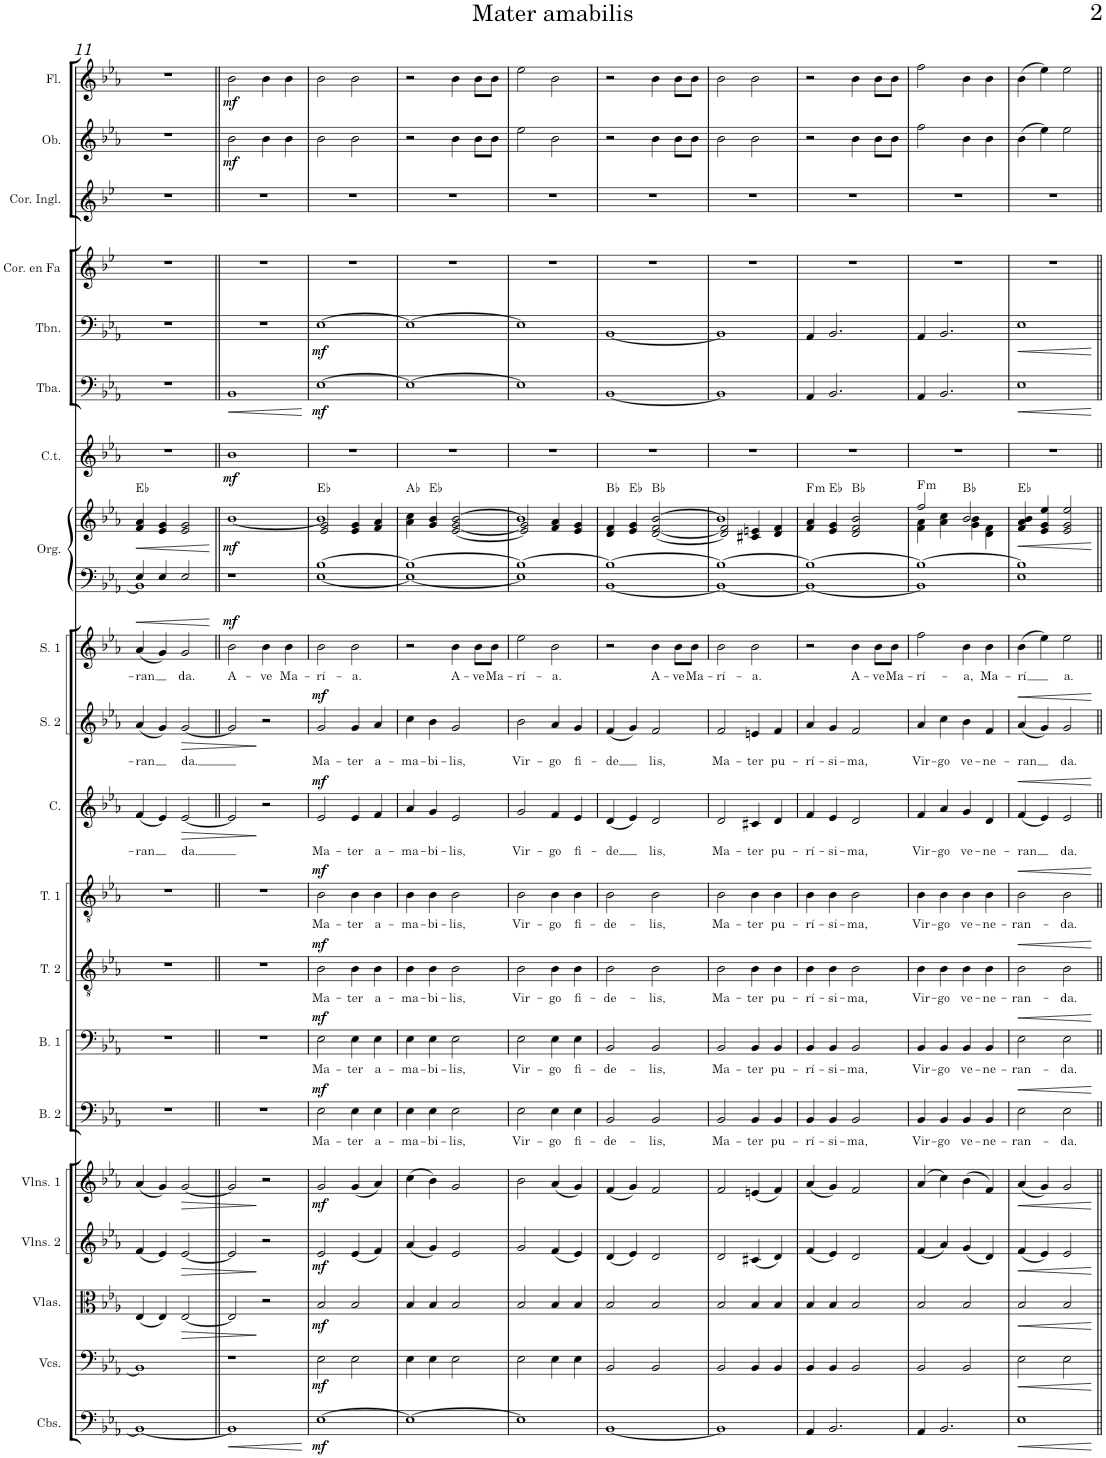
**kern	**dynam	**kern	**dynam	**kern	**dynam	**kern	**dynam	**kern	**dynam	**kern	**text	**dynam	**kern	**text	**dynam	**kern	**text	**dynam	**kern	**text	**dynam	**kern	**text	**dynam	**kern	**text	**dynam	**kern	**text	**dynam	**kern	**kern	**dynam	**harte	**kern	**dynam	**kern	**dynam	**kern	**dynam	**kern	**kern	**kern	**dynam	**kern	**dynam
*part20	*part20	*part19	*part19	*part18	*part18	*part17	*part17	*part16	*part16	*part15	*part15	*part15	*part14	*part14	*part14	*part13	*part13	*part13	*part12	*part12	*part12	*part11	*part11	*part11	*part10	*part10	*part10	*part9	*part9	*part9	*part8	*part8	*part8	*part8	*part7	*part7	*part6	*part6	*part5	*part5	*part4	*part3	*part2	*part2	*part1	*part1
*staff21	*staff21	*staff20	*staff20	*staff19	*staff19	*staff18	*staff18	*staff17	*staff17	*staff16	*staff16	*staff16	*staff15	*staff15	*staff15	*staff14	*staff14	*staff14	*staff13	*staff13	*staff13	*staff12	*staff12	*staff12	*staff11	*staff11	*staff11	*staff10	*staff10	*staff10	*staff9	*staff8	*staff8/9	*	*staff7	*staff7	*staff6	*staff6	*staff5	*staff5	*staff4	*staff3	*staff2	*staff2	*staff1	*staff1
*I"Contrabajos	*	*I"Violonchelos	*	*I"Violas	*	*I"Violines 2	*	*I"Violines 1	*	*I"Bajo 2	*	*	*I"Bajo 1	*	*	*I"Tenor 2	*	*	*I"Tenor 1	*	*	*I"Contralto	*	*	*I"Soprano 2	*	*	*I"Soprano 1	*	*	*I"Órgano	*	*	*	*I"Campanas tubulares	*	*I"Tuba	*	*I"Trombón	*	*I"Trompa en Fa	*I"Corno inglés	*I"Oboe	*	*I"Flauta	*
*I'Cbs.	*	*I'Vcs.	*	*I'Vlas.	*	*I'Vlns. 2	*	*I'Vlns. 1	*	*I'B. 2	*	*	*I'B. 1	*	*	*I'T. 2	*	*	*I'T. 1	*	*	*I'C.	*	*	*I'S. 2	*	*	*I'S. 1	*	*	*	*	*	*	*I'C.t.	*	*I'Tba.	*	*I'Tbn.	*	*	*I'Cor. Ingl.	*I'Ob.	*	*I'Fl.	*
!!LO:PB:g=z
*clefF4	*	*clefF4	*	*clefC3	*	*clefG2	*	*clefG2	*	*clefF4	*	*	*clefF4	*	*	*clefGv2	*	*	*clefGv2	*	*	*clefG2	*	*	*clefG2	*	*	*clefG2	*	*	*clefF4	*clefG2	*	*	*clefG2	*	*clefF4	*	*clefF4	*	*clefG2	*clefG2	*clefG2	*	*clefG2	*
*Trd7c12	*	*	*	*	*	*	*	*	*	*	*	*	*	*	*	*	*	*	*	*	*	*	*	*	*	*	*	*	*	*	*	*	*	*	*	*	*	*	*	*	*Trd4c7	*Trd4c7	*	*	*	*
*k[b-e-a-]	*	*k[b-e-a-]	*	*k[b-e-a-]	*	*k[b-e-a-]	*	*k[b-e-a-]	*	*k[b-e-a-]	*	*	*k[b-e-a-]	*	*	*k[b-e-a-]	*	*	*k[b-e-a-]	*	*	*k[b-e-a-]	*	*	*k[b-e-a-]	*	*	*k[b-e-a-]	*	*	*k[b-e-a-]	*k[b-e-a-]	*	*	*k[b-e-a-]	*	*k[b-e-a-]	*	*k[b-e-a-]	*	*k[b-e-]	*k[b-e-]	*k[b-e-a-]	*	*k[b-e-a-]	*
*M2/2	*	*M2/2	*	*M2/2	*	*M2/2	*	*M2/2	*	*M2/2	*	*	*M2/2	*	*	*M2/2	*	*	*M2/2	*	*	*M2/2	*	*	*M2/2	*	*	*M2/2	*	*	*M2/2	*M2/2	*	*	*M2/2	*	*M2/2	*	*M2/2	*	*M2/2	*M2/2	*M2/2	*	*M2/2	*
*met(c|)	*	*met(c|)	*	*met(c|)	*	*met(c|)	*	*met(c|)	*	*met(c|)	*	*	*met(c|)	*	*	*met(c|)	*	*	*met(c|)	*	*	*met(c|)	*	*	*met(c|)	*	*	*met(c|)	*	*	*met(c|)	*met(c|)	*	*	*met(c|)	*	*met(c|)	*	*met(c|)	*	*met(c|)	*met(c|)	*met(c|)	*	*met(c|)	*
=11	=11	=11	=11	=11	=11	=11	=11	=11	=11	=11	=11	=11	=11	=11	=11	=11	=11	=11	=11	=11	=11	=11	=11	=11	=11	=11	=11	=11	=11	=11	=11	=11	=11	=11	=11	=11	=11	=11	=11	=11	=11	=11	=11	=11	=11	=11
!	!	!	!	!	!	!	!	!	!	!	!	!	!	!	!	!	!	!	!	!	!	!	!LO:LY:b	!	!	!LO:LY:b	!	!	!LO:LY:b	!LO:HP:b	!	!	!LO:HP:b	!	!	!	!	!	!	!	!	!	!	!	!	!
*	*	*	*	*	*	*	*	*	*	*	*	*	*	*	*	*	*	*	*	*	*	*	*	*	*	*	*	*	*	*	*^	*	*	*	*	*	*	*	*	*	*	*	*	*	*	*
1BB-_	.	1BB-]	.	(4E-/	.	(4f/	.	(4a-/	.	1r	.	.	1r	.	.	1r	.	.	1r	.	.	(4f/	-ran	.	(4a-/	-ran	.	(4a-/	-ran	<	4E-/	1BB-]	4f/ 4a-/	<	Eb:maj	1r	.	1r	.	1r	.	1r	1r	1r	.	1r	.
.	.	.	.	4E-/)	.	4e-/)	.	4g/)	.	.	.	.	.	.	.	.	.	.	.	.	.	4e-/)	.	.	4g/)	.	.	4g/)	.	.	4E-/	.	4e-/ 4g/	.	.	.	.	.	.	.	.	.	.	.	.	.	.
!	!	!	!	!	!LO:HP:b	!	!LO:HP:b	!	!LO:HP:b	!	!	!	!	!	!	!	!	!	!	!	!	!	!LO:LY:b	!LO:HP:b	!	!LO:LY:b	!LO:HP:b	!	!LO:LY:b	!	!	!	!	!	!	!	!	!	!	!	!	!	!	!	!	!	!
.	.	.	.	[2E-/	>	[2e-/	>	[2g/	>	.	.	.	.	.	.	.	.	.	.	.	.	[2e-/	da.	>	[2g/	da.	>	2g/	da.	.	2E-/	.	2e-/ 2g/	.	.	.	.	.	.	.	.	.	.	.	.	.	.
*	*	*	*	*	*	*	*	*	*	*	*	*	*	*	*	*	*	*	*	*	*	*	*	*	*	*	*	*	*	*	*v	*v	*	*	*	*	*	*	*	*	*	*	*	*	*	*	*
.	.	.	.	.	.	.	.	.	.	.	.	.	.	.	.	.	.	.	.	.	.	.	.	.	.	.	.	.	.	[	.	.	[	.	.	.	.	.	.	.	.	.	.	.	.	.
=12||	=12||	=12||	=12||	=12||	=12||	=12||	=12||	=12||	=12||	=12||	=12||	=12||	=12||	=12||	=12||	=12||	=12||	=12||	=12||	=12||	=12||	=12||	=12||	=12||	=12||	=12||	=12||	=12||	=12||	=12||	=12||	=12||	=12||	=12||	=12||	=12||	=12||	=12||	=12||	=12||	=12||	=12||	=12||	=12||	=12||	=12||
!	!LO:HP:b	!	!	!	!	!	!	!	!	!	!	!	!	!	!	!	!	!	!	!	!	!	!	!	!	!	!	!	!LO:LY:b	!LO:DY:a	!	!	!LO:DY:b	!	!	!LO:DY:b	!	!LO:HP:b	!	!	!	!	!	!LO:DY:b	!	!LO:DY:b
1BB-]	<	1r	.	2E-/]	.	2e-/]	.	2g/]	.	1r	.	.	1r	.	.	1r	.	.	1r	.	.	2e-/]	.	.	2g/]	.	.	2b-\	A-	mf	1r	[1b-	mf	.	1b-	mf	1BB-	<	1r	.	1r	1r	2b-\	mf	2b-\	mf
!	!	!	!	!	!	!	!	!	!	!	!	!	!	!	!	!	!	!	!	!	!	!	!	!	!	!	!	!	!LO:LY:b	!	!	!	!	!	!	!	!	!	!	!	!	!	!	!	!	!
.	.	.	.	2r	]	2r	]	2r	]	.	.	.	.	.	.	.	.	.	.	.	.	2r	.	]	2r	.	]	4b-\	-ve	.	.	.	.	.	.	.	.	.	.	.	.	.	4b-\	.	4b-\	.
!	!	!	!	!	!	!	!	!	!	!	!	!	!	!	!	!	!	!	!	!	!	!	!	!	!	!	!	!	!LO:LY:b	!	!	!	!	!	!	!	!	!	!	!	!	!	!	!	!	!
.	.	.	.	.	.	.	.	.	.	.	.	.	.	.	.	.	.	.	.	.	.	.	.	.	.	.	.	4b-\	Ma-	.	.	.	.	.	.	.	.	.	.	.	.	.	4b-\	.	4b-\	.
.	[	.	.	.	.	.	.	.	.	.	.	.	.	.	.	.	.	.	.	.	.	.	.	.	.	.	.	.	.	.	.	.	.	.	.	.	.	[	.	.	.	.	.	.	.	.
=13	=13	=13	=13	=13	=13	=13	=13	=13	=13	=13	=13	=13	=13	=13	=13	=13	=13	=13	=13	=13	=13	=13	=13	=13	=13	=13	=13	=13	=13	=13	=13	=13	=13	=13	=13	=13	=13	=13	=13	=13	=13	=13	=13	=13	=13	=13
!	!LO:DY:b	!	!LO:DY:b	!	!LO:DY:b	!	!LO:DY:b	!	!LO:DY:b	!	!LO:LY:b	!LO:DY:a	!	!LO:LY:b	!LO:DY:a	!	!LO:LY:b	!LO:DY:a	!	!LO:LY:b	!LO:DY:a	!	!LO:LY:b	!LO:DY:a	!	!LO:LY:b	!LO:DY:a	!	!LO:LY:b	!	!	!	!	!	!	!	!	!LO:DY:b	!	!LO:DY:b	!	!	!	!	!	!
*	*	*	*	*	*	*	*	*	*	*	*	*	*	*	*	*	*	*	*	*	*	*	*	*	*	*	*	*	*	*	*	*^	*	*	*	*	*	*	*	*	*	*	*	*	*	*
[1E-	mf	2E-\	mf	2B-/	mf	2e-/	mf	2g/	mf	2E-\	Ma-	mf	2E-\	Ma-	mf	2B-\	Ma-	mf	2B-\	Ma-	mf	2e-/	Ma-	mf	2g/	Ma-	mf	2b-\	-rí-	.	[1E- [1B-	2e-/ 2g/	1b-]	.	Eb:maj	1r	.	[1E-	mf	[1E-	mf	1r	1r	2b-\	.	2b-\	.
!	!	!	!	!	!	!	!	!	!	!	!LO:LY:b	!	!	!LO:LY:b	!	!	!LO:LY:b	!	!	!LO:LY:b	!	!	!LO:LY:b	!	!	!LO:LY:b	!	!	!LO:LY:b	!	!	!	!	!	!	!	!	!	!	!	!	!	!	!	!	!	!
.	.	2E-\	.	2B-/	.	(4e-/	.	(4g/	.	4E-\	-ter	.	4E-\	-ter	.	4B-\	-ter	.	4B-\	-ter	.	4e-/	-ter	.	4g/	-ter	.	2b-\	-a.	.	.	4e-/ 4g/	.	.	.	.	.	.	.	.	.	.	.	2b-\	.	2b-\	.
!	!	!	!	!	!	!	!	!	!	!	!LO:LY:b	!	!	!LO:LY:b	!	!	!LO:LY:b	!	!	!LO:LY:b	!	!	!LO:LY:b	!	!	!LO:LY:b	!	!	!	!	!	!	!	!	!	!	!	!	!	!	!	!	!	!	!	!	!
.	.	.	.	.	.	4f/)	.	4a-/)	.	4E-\	a-	.	4E-\	a-	.	4B-\	a-	.	4B-\	a-	.	4f/	a-	.	4a-/	a-	.	.	.	.	.	4f/ 4a-/	.	.	.	.	.	.	.	.	.	.	.	.	.	.	.
*	*	*	*	*	*	*	*	*	*	*	*	*	*	*	*	*	*	*	*	*	*	*	*	*	*	*	*	*	*	*	*	*v	*v	*	*	*	*	*	*	*	*	*	*	*	*	*	*
=14	=14	=14	=14	=14	=14	=14	=14	=14	=14	=14	=14	=14	=14	=14	=14	=14	=14	=14	=14	=14	=14	=14	=14	=14	=14	=14	=14	=14	=14	=14	=14	=14	=14	=14	=14	=14	=14	=14	=14	=14	=14	=14	=14	=14	=14	=14
!	!	!	!	!	!	!	!	!	!	!	!LO:LY:b	!	!	!LO:LY:b	!	!	!LO:LY:b	!	!	!LO:LY:b	!	!	!LO:LY:b	!	!	!LO:LY:b	!	!	!	!	!	!	!	!	!	!	!	!	!	!	!	!	!	!	!	!
1E-_	.	4E-\	.	4B-/	.	(4a-/	.	(4cc\	.	4E-\	-ma-	.	4E-\	-ma-	.	4B-\	-ma-	.	4B-\	-ma-	.	4a-/	-ma-	.	4cc\	-ma-	.	2r	.	.	1E-_ 1B-_	4a-\ 4cc\	.	Ab:maj	1r	.	1E-_	.	1E-_	.	1r	1r	2r	.	2r	.
!	!	!	!	!	!	!	!	!	!	!	!LO:LY:b	!	!	!LO:LY:b	!	!	!LO:LY:b	!	!	!LO:LY:b	!	!	!LO:LY:b	!	!	!LO:LY:b	!	!	!	!	!	!	!	!	!	!	!	!	!	!	!	!	!	!	!	!
.	.	4E-\	.	4B-/	.	4g/)	.	4b-\)	.	4E-\	-bi-	.	4E-\	-bi-	.	4B-\	-bi-	.	4B-\	-bi-	.	4g/	-bi-	.	4b-\	-bi-	.	.	.	.	.	4g/ 4b-/	.	Eb:maj	.	.	.	.	.	.	.	.	.	.	.	.
!	!	!	!	!	!	!	!	!	!	!	!LO:LY:b	!	!	!LO:LY:b	!	!	!LO:LY:b	!	!	!LO:LY:b	!	!	!LO:LY:b	!	!	!LO:LY:b	!	!	!LO:LY:b	!	!	!	!	!	!	!	!	!	!	!	!	!	!	!	!	!
.	.	2E-\	.	2B-/	.	2e-/	.	2g/	.	2E-\	-lis,	.	2E-\	-lis,	.	2B-\	-lis,	.	2B-\	-lis,	.	2e-/	-lis,	.	2g/	-lis,	.	4b-\	A-	.	.	[<2e-/ [<2g/ [>2b-/	.	.	.	.	.	.	.	.	.	.	4b-\	.	4b-\	.
!	!	!	!	!	!	!	!	!	!	!	!	!	!	!	!	!	!	!	!	!	!	!	!	!	!	!	!	!	!LO:LY:b	!	!	!	!	!	!	!	!	!	!	!	!	!	!	!	!	!
.	.	.	.	.	.	.	.	.	.	.	.	.	.	.	.	.	.	.	.	.	.	.	.	.	.	.	.	8b-\L	-ve	.	.	.	.	.	.	.	.	.	.	.	.	.	8b-\L	.	8b-\L	.
!	!	!	!	!	!	!	!	!	!	!	!	!	!	!	!	!	!	!	!	!	!	!	!	!	!	!	!	!	!LO:LY:b	!	!	!	!	!	!	!	!	!	!	!	!	!	!	!	!	!
.	.	.	.	.	.	.	.	.	.	.	.	.	.	.	.	.	.	.	.	.	.	.	.	.	.	.	.	8b-\J	Ma-	.	.	.	.	.	.	.	.	.	.	.	.	.	8b-\J	.	8b-\J	.
=15	=15	=15	=15	=15	=15	=15	=15	=15	=15	=15	=15	=15	=15	=15	=15	=15	=15	=15	=15	=15	=15	=15	=15	=15	=15	=15	=15	=15	=15	=15	=15	=15	=15	=15	=15	=15	=15	=15	=15	=15	=15	=15	=15	=15	=15	=15
!	!	!	!	!	!	!	!	!	!	!	!LO:LY:b	!	!	!LO:LY:b	!	!	!LO:LY:b	!	!	!LO:LY:b	!	!	!LO:LY:b	!	!	!LO:LY:b	!	!	!LO:LY:b	!	!	!	!	!	!	!	!	!	!	!	!	!	!	!	!	!
*	*	*	*	*	*	*	*	*	*	*	*	*	*	*	*	*	*	*	*	*	*	*	*	*	*	*	*	*	*	*	*	*^	*	*	*	*	*	*	*	*	*	*	*	*	*	*
1E-]	.	2E-\	.	2B-/	.	2g/	.	2b-\	.	2E-\	Vir-	.	2E-\	Vir-	.	2B-\	Vir-	.	2B-\	Vir-	.	2g/	Vir-	.	2b-\	Vir-	.	2ee-\	-rí-	.	1E-] 1B-_	2e-/] 2g/]	1b-]	.	.	1r	.	1E-]	.	1E-]	.	1r	1r	2ee-\	.	2ee-\	.
!	!	!	!	!	!	!	!	!	!	!	!LO:LY:b	!	!	!LO:LY:b	!	!	!LO:LY:b	!	!	!LO:LY:b	!	!	!LO:LY:b	!	!	!LO:LY:b	!	!	!LO:LY:b	!	!	!	!	!	!	!	!	!	!	!	!	!	!	!	!	!	!
.	.	4E-\	.	4B-/	.	(4f/	.	(4a-/	.	4E-\	-go	.	4E-\	-go	.	4B-\	-go	.	4B-\	-go	.	4f/	-go	.	4a-/	-go	.	2b-\	-a.	.	.	4f/ 4a-/	.	.	.	.	.	.	.	.	.	.	.	2b-\	.	2b-\	.
!	!	!	!	!	!	!	!	!	!	!	!LO:LY:b	!	!	!LO:LY:b	!	!	!LO:LY:b	!	!	!LO:LY:b	!	!	!LO:LY:b	!	!	!LO:LY:b	!	!	!	!	!	!	!	!	!	!	!	!	!	!	!	!	!	!	!	!	!
.	.	4E-\	.	4B-/	.	4e-/)	.	4g/)	.	4E-\	fi-	.	4E-\	fi-	.	4B-\	fi-	.	4B-\	fi-	.	4e-/	fi-	.	4g/	fi-	.	.	.	.	.	4e-/ 4g/	.	.	.	.	.	.	.	.	.	.	.	.	.	.	.
*	*	*	*	*	*	*	*	*	*	*	*	*	*	*	*	*	*	*	*	*	*	*	*	*	*	*	*	*	*	*	*	*v	*v	*	*	*	*	*	*	*	*	*	*	*	*	*	*
=16	=16	=16	=16	=16	=16	=16	=16	=16	=16	=16	=16	=16	=16	=16	=16	=16	=16	=16	=16	=16	=16	=16	=16	=16	=16	=16	=16	=16	=16	=16	=16	=16	=16	=16	=16	=16	=16	=16	=16	=16	=16	=16	=16	=16	=16	=16
!	!	!	!	!	!	!	!	!	!	!	!LO:LY:b	!	!	!LO:LY:b	!	!	!LO:LY:b	!	!	!LO:LY:b	!	!	!LO:LY:b	!	!	!LO:LY:b	!	!	!	!	!	!	!	!	!	!	!	!	!	!	!	!	!	!	!	!
[1BB-	.	2BB-/	.	2B-/	.	(4d/	.	(4f/	.	2BB-/	-de-	.	2BB-/	-de-	.	2B-\	-de-	.	2B-\	-de-	.	(4d/	-de	.	(4f/	-de	.	2r	.	.	[1BB- 1B-_	4d/ 4f/	.	Bb:maj	1r	.	[1BB-	.	[1BB-	.	1r	1r	2r	.	2r	.
.	.	.	.	.	.	4e-/)	.	4g/)	.	.	.	.	.	.	.	.	.	.	.	.	.	4e-/)	.	.	4g/)	.	.	.	.	.	.	4e-/ 4g/	.	Eb:maj	.	.	.	.	.	.	.	.	.	.	.	.
!	!	!	!	!	!	!	!	!	!	!	!LO:LY:b	!	!	!LO:LY:b	!	!	!LO:LY:b	!	!	!LO:LY:b	!	!	!LO:LY:b	!	!	!LO:LY:b	!	!	!LO:LY:b	!	!	!	!	!	!	!	!	!	!	!	!	!	!	!	!	!
.	.	2BB-/	.	2B-/	.	2d/	.	2f/	.	2BB-/	-lis,	.	2BB-/	-lis,	.	2B-\	-lis,	.	2B-\	-lis,	.	2d/	lis,	.	2f/	lis,	.	4b-\	A-	.	.	[<2d/ [<2f/ [>2b-/	.	Bb:maj	.	.	.	.	.	.	.	.	4b-\	.	4b-\	.
!	!	!	!	!	!	!	!	!	!	!	!	!	!	!	!	!	!	!	!	!	!	!	!	!	!	!	!	!	!LO:LY:b	!	!	!	!	!	!	!	!	!	!	!	!	!	!	!	!	!
.	.	.	.	.	.	.	.	.	.	.	.	.	.	.	.	.	.	.	.	.	.	.	.	.	.	.	.	8b-\L	-ve	.	.	.	.	.	.	.	.	.	.	.	.	.	8b-\L	.	8b-\L	.
!	!	!	!	!	!	!	!	!	!	!	!	!	!	!	!	!	!	!	!	!	!	!	!	!	!	!	!	!	!LO:LY:b	!	!	!	!	!	!	!	!	!	!	!	!	!	!	!	!	!
.	.	.	.	.	.	.	.	.	.	.	.	.	.	.	.	.	.	.	.	.	.	.	.	.	.	.	.	8b-\J	Ma-	.	.	.	.	.	.	.	.	.	.	.	.	.	8b-\J	.	8b-\J	.
=17	=17	=17	=17	=17	=17	=17	=17	=17	=17	=17	=17	=17	=17	=17	=17	=17	=17	=17	=17	=17	=17	=17	=17	=17	=17	=17	=17	=17	=17	=17	=17	=17	=17	=17	=17	=17	=17	=17	=17	=17	=17	=17	=17	=17	=17	=17
!	!	!	!	!	!	!	!	!	!	!	!LO:LY:b	!	!	!LO:LY:b	!	!	!LO:LY:b	!	!	!LO:LY:b	!	!	!LO:LY:b	!	!	!LO:LY:b	!	!	!LO:LY:b	!	!	!	!	!	!	!	!	!	!	!	!	!	!	!	!	!
*	*	*	*	*	*	*	*	*	*	*	*	*	*	*	*	*	*	*	*	*	*	*	*	*	*	*	*	*	*	*	*	*^	*	*	*	*	*	*	*	*	*	*	*	*	*	*
1BB-]	.	2BB-/	.	2B-/	.	2d/	.	2f/	.	2BB-/	Ma-	.	2BB-/	Ma-	.	2B-\	Ma-	.	2B-\	Ma-	.	2d/	Ma-	.	2f/	Ma-	.	2b-\	-rí-	.	1BB-_ 1B-_	2d/] 2f/]	1b-]	.	.	1r	.	1BB-]	.	1BB-]	.	1r	1r	2b-\	.	2b-\	.
!	!	!	!	!	!	!	!	!	!	!	!LO:LY:b	!	!	!LO:LY:b	!	!	!LO:LY:b	!	!	!LO:LY:b	!	!	!LO:LY:b	!	!	!LO:LY:b	!	!	!LO:LY:b	!	!	!	!	!	!	!	!	!	!	!	!	!	!	!	!	!	!
.	.	4BB-/	.	4B-/	.	(4c#X/	.	(4en/	.	4BB-/	-ter	.	4BB-/	-ter	.	4B-\	-ter	.	4B-\	-ter	.	4c#X/	-ter	.	4en/	-ter	.	2b-\	-a.	.	.	4c#X/ 4en/	.	.	.	.	.	.	.	.	.	.	.	2b-\	.	2b-\	.
!	!	!	!	!	!	!	!	!	!	!	!LO:LY:b	!	!	!LO:LY:b	!	!	!LO:LY:b	!	!	!LO:LY:b	!	!	!LO:LY:b	!	!	!LO:LY:b	!	!	!	!	!	!	!	!	!	!	!	!	!	!	!	!	!	!	!	!	!
.	.	4BB-/	.	4B-/	.	4d/)	.	4f/)	.	4BB-/	pu-	.	4BB-/	pu-	.	4B-\	pu-	.	4B-\	pu-	.	4d/	pu-	.	4f/	pu-	.	.	.	.	.	4d/ 4f/	.	.	.	.	.	.	.	.	.	.	.	.	.	.	.
*	*	*	*	*	*	*	*	*	*	*	*	*	*	*	*	*	*	*	*	*	*	*	*	*	*	*	*	*	*	*	*	*v	*v	*	*	*	*	*	*	*	*	*	*	*	*	*	*
=18	=18	=18	=18	=18	=18	=18	=18	=18	=18	=18	=18	=18	=18	=18	=18	=18	=18	=18	=18	=18	=18	=18	=18	=18	=18	=18	=18	=18	=18	=18	=18	=18	=18	=18	=18	=18	=18	=18	=18	=18	=18	=18	=18	=18	=18	=18
!	!	!	!	!	!	!	!	!	!	!	!LO:LY:b	!	!	!LO:LY:b	!	!	!LO:LY:b	!	!	!LO:LY:b	!	!	!LO:LY:b	!	!	!LO:LY:b	!	!	!	!	!	!	!	!LO:H:kt=m	!	!	!	!	!	!	!	!	!	!	!	!
4AA-/	.	4BB-/	.	4B-/	.	(4f/	.	(4a-/	.	4BB-/	-rí-	.	4BB-/	-rí-	.	4B-\	-rí-	.	4B-\	-rí-	.	4f/	-rí-	.	4a-/	-rí-	.	2r	.	.	1BB-_ 1B-_	4f/ 4a-/	.	F:min	1r	.	4AA-/	.	4AA-/	.	1r	1r	2r	.	2r	.
!	!	!	!	!	!	!	!	!	!	!	!LO:LY:b	!	!	!LO:LY:b	!	!	!LO:LY:b	!	!	!LO:LY:b	!	!	!LO:LY:b	!	!	!LO:LY:b	!	!	!	!	!	!	!	!	!	!	!	!	!	!	!	!	!	!	!	!
2.BB-/	.	4BB-/	.	4B-/	.	4e-/)	.	4g/)	.	4BB-/	-si-	.	4BB-/	-si-	.	4B-\	-si-	.	4B-\	-si-	.	4e-/	-si-	.	4g/	-si-	.	.	.	.	.	4e-/ 4g/	.	Eb:maj	.	.	2.BB-/	.	2.BB-/	.	.	.	.	.	.	.
!	!	!	!	!	!	!	!	!	!	!	!LO:LY:b	!	!	!LO:LY:b	!	!	!LO:LY:b	!	!	!LO:LY:b	!	!	!LO:LY:b	!	!	!LO:LY:b	!	!	!LO:LY:b	!	!	!	!	!	!	!	!	!	!	!	!	!	!	!	!	!
.	.	2BB-/	.	2B-/	.	2d/	.	2f/	.	2BB-/	-ma,	.	2BB-/	-ma,	.	2B-\	-ma,	.	2B-\	-ma,	.	2d/	-ma,	.	2f/	-ma,	.	4b-\	A-	.	.	2d/ 2f/ 2b-/	.	Bb:maj	.	.	.	.	.	.	.	.	4b-\	.	4b-\	.
!	!	!	!	!	!	!	!	!	!	!	!	!	!	!	!	!	!	!	!	!	!	!	!	!	!	!	!	!	!LO:LY:b	!	!	!	!	!	!	!	!	!	!	!	!	!	!	!	!	!
.	.	.	.	.	.	.	.	.	.	.	.	.	.	.	.	.	.	.	.	.	.	.	.	.	.	.	.	8b-\L	-ve	.	.	.	.	.	.	.	.	.	.	.	.	.	8b-\L	.	8b-\L	.
!	!	!	!	!	!	!	!	!	!	!	!	!	!	!	!	!	!	!	!	!	!	!	!	!	!	!	!	!	!LO:LY:b	!	!	!	!	!	!	!	!	!	!	!	!	!	!	!	!	!
.	.	.	.	.	.	.	.	.	.	.	.	.	.	.	.	.	.	.	.	.	.	.	.	.	.	.	.	8b-\J	Ma-	.	.	.	.	.	.	.	.	.	.	.	.	.	8b-\J	.	8b-\J	.
=19	=19	=19	=19	=19	=19	=19	=19	=19	=19	=19	=19	=19	=19	=19	=19	=19	=19	=19	=19	=19	=19	=19	=19	=19	=19	=19	=19	=19	=19	=19	=19	=19	=19	=19	=19	=19	=19	=19	=19	=19	=19	=19	=19	=19	=19	=19
!	!	!	!	!	!	!	!	!	!	!	!LO:LY:b	!	!	!LO:LY:b	!	!	!LO:LY:b	!	!	!LO:LY:b	!	!	!LO:LY:b	!	!	!LO:LY:b	!	!	!LO:LY:b	!	!	!	!	!LO:H:kt=m	!	!	!	!	!	!	!	!	!	!	!	!
*	*	*	*	*	*	*	*	*	*	*	*	*	*	*	*	*	*	*	*	*	*	*	*	*	*	*	*	*	*	*	*	*^	*	*	*	*	*	*	*	*	*	*	*	*	*	*
4AA-/	.	2BB-/	.	2B-/	.	(4f/	.	(4a-/	.	4BB-/	Vir-	.	4BB-/	Vir-	.	4B-\	Vir-	.	4B-\	Vir-	.	4f/	Vir-	.	4a-/	Vir-	.	2ff\	-rí-	.	1BB-] 1B-_	2ff/	4f\ 4a-\	.	F:min	1r	.	4AA-/	.	4AA-/	.	1r	1r	2ff\	.	2ff\	.
!	!	!	!	!	!	!	!	!	!	!	!LO:LY:b	!	!	!LO:LY:b	!	!	!LO:LY:b	!	!	!LO:LY:b	!	!	!LO:LY:b	!	!	!LO:LY:b	!	!	!	!	!	!	!	!	!	!	!	!	!	!	!	!	!	!	!	!	!
2.BB-/	.	.	.	.	.	4a-/)	.	4cc\)	.	4BB-/	-go	.	4BB-/	-go	.	4B-\	-go	.	4B-\	-go	.	4a-/	-go	.	4cc\	-go	.	.	.	.	.	.	4a-\ 4cc\	.	.	.	.	2.BB-/	.	2.BB-/	.	.	.	.	.	.	.
!	!	!	!	!	!	!	!	!	!	!	!LO:LY:b	!	!	!LO:LY:b	!	!	!LO:LY:b	!	!	!LO:LY:b	!	!	!LO:LY:b	!	!	!LO:LY:b	!	!	!LO:LY:b	!	!	!	!	!	!	!	!	!	!	!	!	!	!	!	!	!	!
.	.	2BB-/	.	2B-/	.	(4g/	.	(4b-\	.	4BB-/	ve-	.	4BB-/	ve-	.	4B-\	ve-	.	4B-\	ve-	.	4g/	ve-	.	4b-\	ve-	.	4b-\	-a,	.	.	2b-/	4g\ 4b-\	.	Bb:maj	.	.	.	.	.	.	.	.	4b-\	.	4b-\	.
!	!	!	!	!	!	!	!	!	!	!	!LO:LY:b	!	!	!LO:LY:b	!	!	!LO:LY:b	!	!	!LO:LY:b	!	!	!LO:LY:b	!	!	!LO:LY:b	!	!	!LO:LY:b	!	!	!	!	!	!	!	!	!	!	!	!	!	!	!	!	!	!
.	.	.	.	.	.	4d/)	.	4f/)	.	4BB-/	-ne-	.	4BB-/	-ne-	.	4B-\	-ne-	.	4B-\	-ne-	.	4d/	-ne-	.	4f/	-ne-	.	4b-\	Ma-	.	.	.	4d\ 4f\	.	.	.	.	.	.	.	.	.	.	4b-\	.	4b-\	.
=20	=20	=20	=20	=20	=20	=20	=20	=20	=20	=20	=20	=20	=20	=20	=20	=20	=20	=20	=20	=20	=20	=20	=20	=20	=20	=20	=20	=20	=20	=20	=20	=20	=20	=20	=20	=20	=20	=20	=20	=20	=20	=20	=20	=20	=20	=20	=20
!	!LO:HP:b	!	!LO:HP:b	!	!LO:HP:b	!	!LO:HP:b	!	!LO:HP:b	!	!LO:LY:b	!LO:HP:b	!	!LO:LY:b	!LO:HP:b	!	!LO:LY:b	!LO:HP:b	!	!LO:LY:b	!LO:HP:b	!	!LO:LY:b	!LO:HP:b	!	!LO:LY:b	!LO:HP:b	!	!LO:LY:b	!	!	!	!	!LO:HP:b	!	!	!	!	!LO:HP:b	!	!LO:HP:b	!	!	!	!	!	!
*	*	*	*	*	*	*	*	*	*	*	*	*	*	*	*	*	*	*	*	*	*	*	*	*	*	*	*	*	*	*	*	*v	*v	*	*	*	*	*	*	*	*	*	*	*	*	*	*
1E-	<	2E-\	<	2B-/	<	(4f/	<	(4a-/	<	2E-\	-ran-	<	2E-\	-ran-	<	2B-\	-ran-	<	2B-\	-ran-	<	(4f/	-ran	<	(4a-/	-ran	<	(4b-\	-rí	.	1E- 1B-]	4f/ 4a-/ 4b-/	<	Eb:maj	1r	.	1E-	<	1E-	<	1r	1r	(4b-\	.	(4b-\	.
.	.	.	.	.	.	4e-/)	.	4g/)	.	.	.	.	.	.	.	.	.	.	.	.	.	4e-/)	.	.	4g/)	.	.	4ee-\)	.	.	.	4e-/ 4g/ 4ee-/	.	.	.	.	.	.	.	.	.	.	4ee-\)	.	4ee-\)	.
!	!	!	!	!	!	!	!	!	!	!	!LO:LY:b	!	!	!LO:LY:b	!	!	!LO:LY:b	!	!	!LO:LY:b	!	!	!LO:LY:b	!	!	!LO:LY:b	!	!	!LO:LY:b	!	!	!	!	!	!	!	!	!	!	!	!	!	!	!	!	!
.	.	2E-\	.	2B-/	.	2e-/	.	2g/	.	2E-\	-da.	.	2E-\	-da.	.	2B-\	-da.	.	2B-\	-da.	.	2e-/	da.	.	2g/	da.	.	2ee-\	a.	.	.	2e-/ 2g/ 2ee-/	.	.	.	.	.	.	.	.	.	.	2ee-\	.	2ee-\	.
.	[	.	[	.	[	.	[	.	[	.	.	[	.	.	[	.	.	[	.	.	[	.	.	[	.	.	[	.	.	.	.	.	[	.	.	.	.	[	.	[	.	.	.	.	.	.
=||	=||	=||	=||	=||	=||	=||	=||	=||	=||	=||	=||	=||	=||	=||	=||	=||	=||	=||	=||	=||	=||	=||	=||	=||	=||	=||	=||	=||	=||	=||	=||	=||	=||	=||	=||	=||	=||	=||	=||	=||	=||	=||	=||	=||	=||	=||
*-	*-	*-	*-	*-	*-	*-	*-	*-	*-	*-	*-	*-	*-	*-	*-	*-	*-	*-	*-	*-	*-	*-	*-	*-	*-	*-	*-	*-	*-	*-	*-	*-	*-	*-	*-	*-	*-	*-	*-	*-	*-	*-	*-	*-	*-	*-
